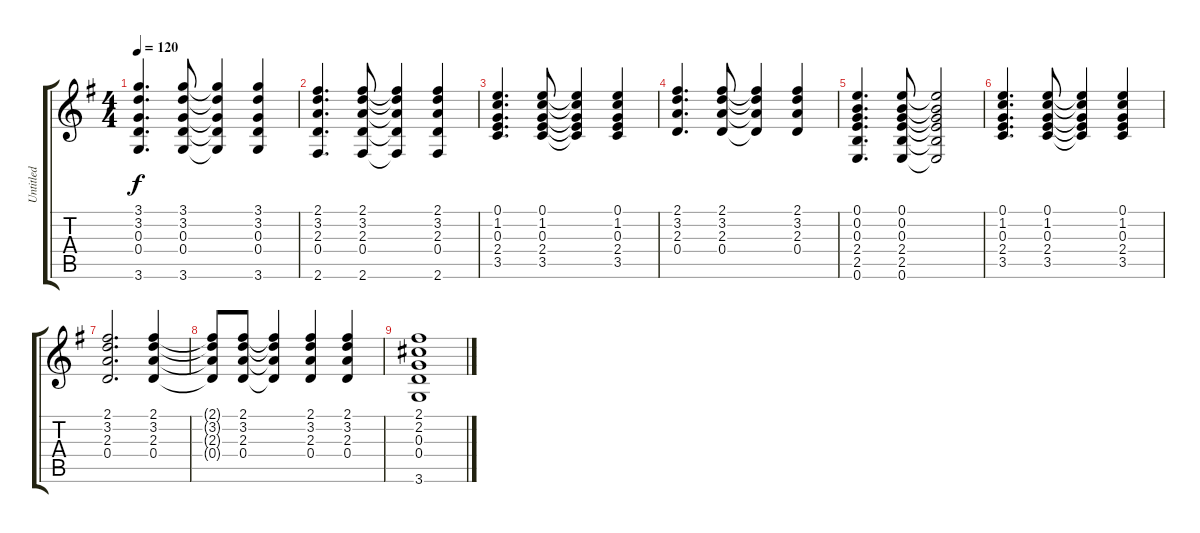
\track ("Untitled" "Untitled") {instrument acousticguitarnylon}
\staff {score tabs}
\tuning (E4 B3 G3 D3 A2 E2) {hide}
\ts (4 4)
\tempo 120
\clef g2
\ks g
(3.1 3.2 0.3 0.4 3.6).4{d dy f} (3.1 3.2 0.3 0.4 3.6).8 (3.1{t} 3.2{t} 0.3{t} 0.4{t} 3.6{t}).4 (3.1 3.2 0.3 0.4 3.6).4 |
(2.1 3.2 2.3 0.4 2.6).4{d} (2.1 3.2 2.3 0.4 2.6).8 (2.1{t} 3.2{t} 2.3{t} 0.4{t} 2.6{t}).4 (2.1 3.2 2.3 0.4 2.6).4 |
(0.1 1.2 0.3 2.4 3.5).4{d} (0.1 1.2 0.3 2.4 3.5).8 (0.1{t} 1.2{t} 0.3{t} 2.4{t} 3.5{t}).4 (0.1 1.2 0.3 2.4 3.5).4 |
(2.1 3.2 2.3 0.4).4{d} (2.1 3.2 2.3 0.4).8 (2.1{t} 3.2{t} 2.3{t} 0.4{t}).4 (2.1 3.2 2.3 0.4).4 |
(0.1 0.2 0.3 2.4 2.5 0.6).4{d} (0.1 0.2 0.3 2.4 2.5 0.6).8 (0.1{t} 0.2{t} 0.3{t} 2.4{t} 2.5{t} 0.6{t}).2 |
(0.1 1.2 0.3 2.4 3.5).4{d} (0.1 1.2 0.3 2.4 3.5).8 (0.1{t} 1.2{t} 0.3{t} 2.4{t} 3.5{t}).4 (0.1 1.2 0.3 2.4 3.5).4 |
(2.1 3.2 2.3 0.4).2{d} (2.1 3.2 2.3 0.4).4 |
(2.1{t} 3.2{t} 2.3{t} 0.4{t}).8 (2.1 3.2 2.3 0.4).8 (2.1{t} 3.2{t} 2.3{t} 0.4{t}).4 (2.1 3.2 2.3 0.4).4 (2.1 3.2 2.3 0.4).4 |
(2.1 2.2 0.3 0.4 3.6).1
